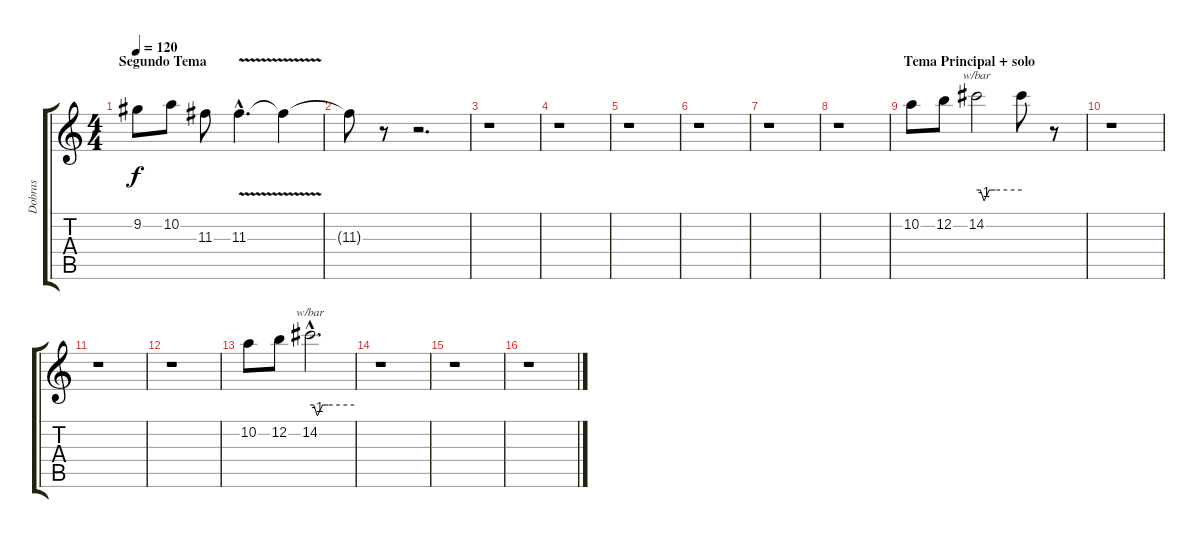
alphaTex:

\track ("Dobras" "Dobras") {instrument overdrivenguitar}
\staff {score tabs}
\tuning (E4 B3 G3 D3 A2 E2) {hide}
\ts (4 4)
\section ("" "Segundo Tema")
\tempo 120
\clef g2
\ks c
9.2.8{dy f} 10.2.8 11.3.8 11.3{v hac}.4{d} 11.3{t}.4 |
11.3{t}.8 r.8 r.2{d} |
r.1 |
r.1 |
r.1 |
r.1 |
r.1 |
r.1 |
\section ("" "Tema Principal + solo")
10.2.8 12.2.8 14.2.2{tbe (custom default 0 0 5 0 10 -4 17 0 25 0 60 0)} 14.2{t}.8 r.8 |
r.1 |
r.1 |
r.1 |
10.2.8 12.2.8 14.2{hac}.2{d tbe (custom default 0 0 5 0 10 -4 17 0 25 0 60 0)} |
r.1 |
r.1 |
r.1
